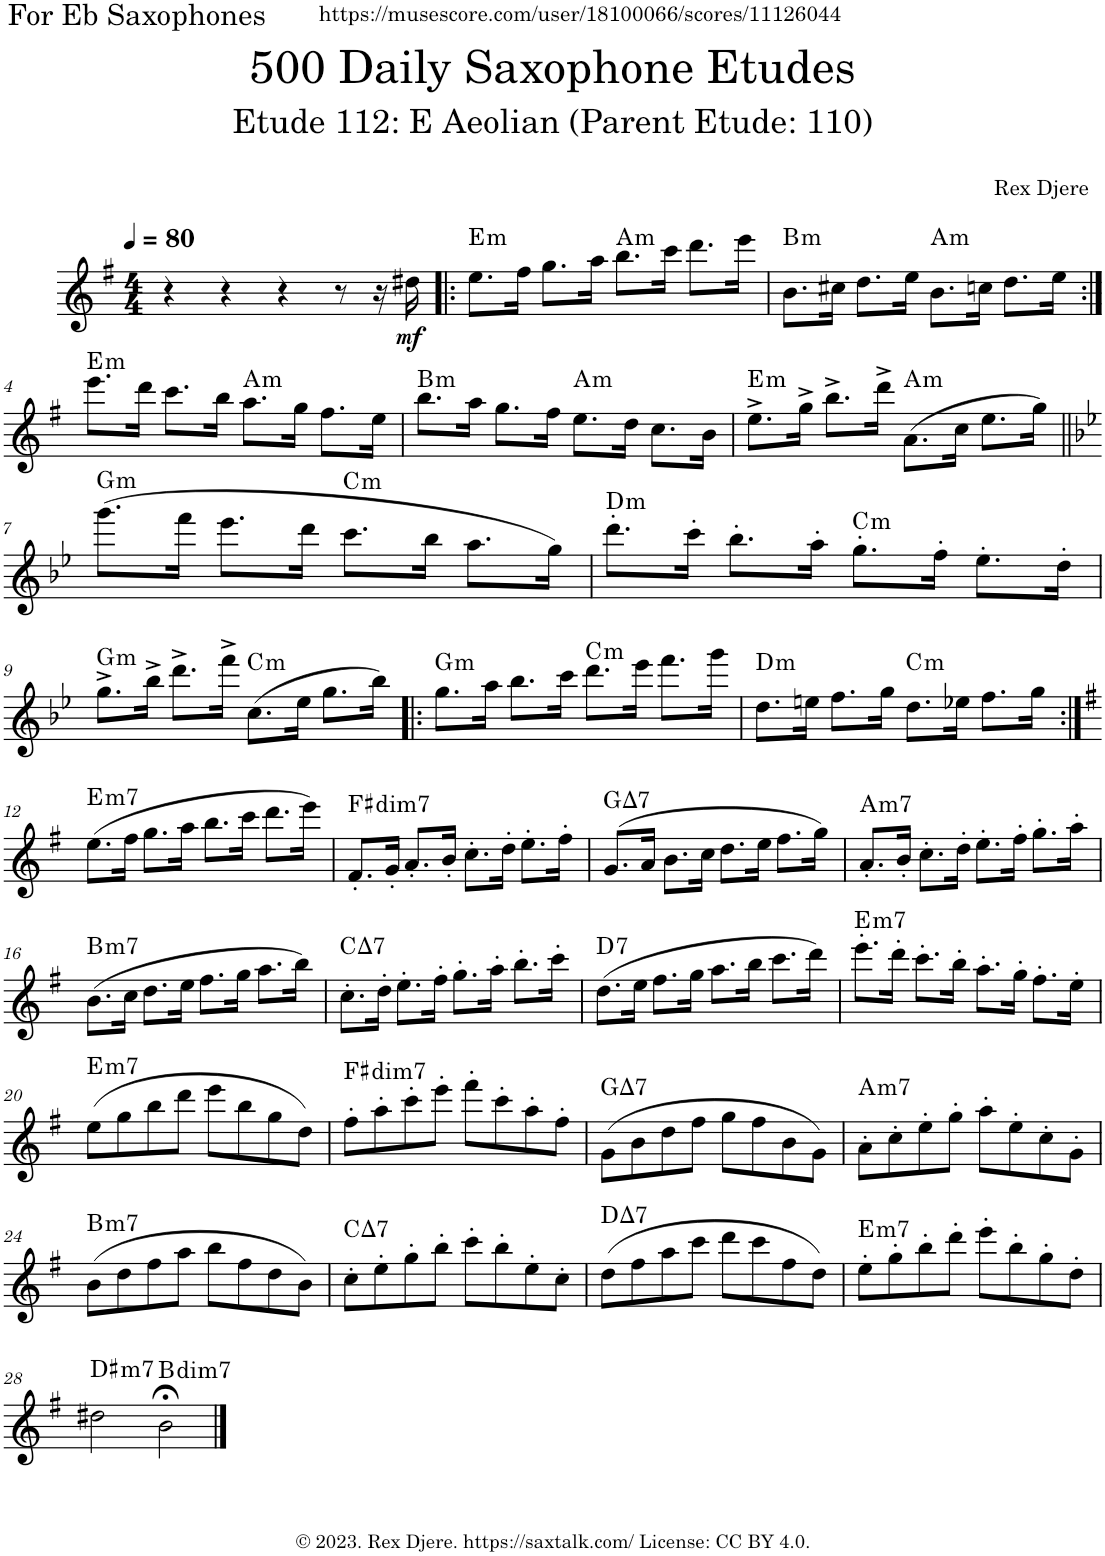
**kern	**dynam	**harte
*part1	*part1	*part1
*staff1	*staff1	*
*I"Alto Saxophone	*	*
*I'A. Sax.	*	*
*clefG2	*	*
*Trd5c9	*	*
*k[f#]	*	*
*M4/4	*	*
*MM80	*	*
=1	=1	=1
4r	.	.
4r	.	.
4r	.	.
8r	.	.
16r	.	.
!	!LO:DY:b	!
16dd#X\	mf	.
=2!|:	=2!|:	=2!|:
!	!	!LO:H:kt=m
8.ee\L	.	E:min
16ff#\Jk	.	.
8.gg\L	.	.
16aa\Jk	.	.
!	!	!LO:H:kt=m
8.bb\L	.	A:min
16ccc\Jk	.	.
8.ddd\L	.	.
16eee\Jk	.	.
=3	=3	=3
!	!	!LO:H:kt=m
8.b\L	.	B:min
16cc#X\Jk	.	.
8.dd\L	.	.
16ee\Jk	.	.
!	!	!LO:H:kt=m
8.b\L	.	A:min
16ccn\Jk	.	.
8.dd\L	.	.
16ee\Jk	.	.
!!LO:LB:g=z
=4:|!	=4:|!	=4:|!
!	!	!LO:H:kt=m
8.eee\L	.	E:min
16ddd\Jk	.	.
8.ccc\L	.	.
16bb\Jk	.	.
!	!	!LO:H:kt=m
8.aa\L	.	A:min
16gg\Jk	.	.
8.ff#\L	.	.
16ee\Jk	.	.
=5	=5	=5
!	!	!LO:H:kt=m
8.bb\L	.	B:min
16aa\Jk	.	.
8.gg\L	.	.
16ff#\Jk	.	.
!	!	!LO:H:kt=m
8.ee\L	.	A:min
16dd\Jk	.	.
8.cc\L	.	.
16b\Jk	.	.
=6	=6	=6
!	!	!LO:H:kt=m
8.ee^\L	.	E:min
16gg^\Jk	.	.
8.bb^\L	.	.
16ddd^\Jk	.	.
!	!	!LO:H:kt=m
(8.a\L	.	A:min
16cc\Jk	.	.
8.ee\L	.	.
16gg\Jk)	.	.
!!LO:LB:g=z
=7||	=7||	=7||
*k[b-e-]	*	*
!	!	!LO:H:kt=m
(8.ggg\L	.	G:min
16fff\Jk	.	.
8.eee-\L	.	.
16ddd\Jk	.	.
!	!	!LO:H:kt=m
8.ccc\L	.	C:min
16bb-\Jk	.	.
8.aa\L	.	.
16gg\Jk)	.	.
=8	=8	=8
!	!	!LO:H:kt=m
8.ddd'\L	.	D:min
16ccc'\Jk	.	.
8.bb-'\L	.	.
16aa'\Jk	.	.
!	!	!LO:H:kt=m
8.gg'\L	.	C:min
16ff'\Jk	.	.
8.ee-'\L	.	.
16dd'\Jk	.	.
!!LO:LB:g=z
=9	=9	=9
!	!	!LO:H:kt=m
8.gg^\L	.	G:min
16bb-^\Jk	.	.
8.ddd^\L	.	.
16fff^\Jk	.	.
!	!	!LO:H:kt=m
(8.cc\L	.	C:min
16ee-\Jk	.	.
8.gg\L	.	.
16bb-\Jk)	.	.
=10!|:	=10!|:	=10!|:
!	!	!LO:H:kt=m
8.gg\L	.	G:min
16aa\Jk	.	.
8.bb-\L	.	.
16ccc\Jk	.	.
!	!	!LO:H:kt=m
8.ddd\L	.	C:min
16eee-\Jk	.	.
8.fff\L	.	.
16ggg\Jk	.	.
=11	=11	=11
!	!	!LO:H:kt=m
8.dd\L	.	D:min
16een\Jk	.	.
8.ff\L	.	.
16gg\Jk	.	.
!	!	!LO:H:kt=m
8.dd\L	.	C:min
16ee-X\Jk	.	.
8.ff\L	.	.
16gg\Jk	.	.
!!LO:LB:g=z
=12:|!	=12:|!	=12:|!
*k[f#]	*	*
!	!	!LO:H:kt=m7
(8.ee\L	.	E:min7
16ff#\Jk	.	.
8.gg\L	.	.
16aa\Jk	.	.
8.bb\L	.	.
16ccc\Jk	.	.
8.ddd\L	.	.
16eee\Jk)	.	.
=13	=13	=13
!	!	!LO:H:kt=dim7
8.f#'/L	.	F#:dim7
16g'/Jk	.	.
8.a'/L	.	.
16b'/Jk	.	.
8.cc'\L	.	.
16dd'\Jk	.	.
8.ee'\L	.	.
16ff#'\Jk	.	.
=14	=14	=14
!	!	!LO:H:kt=7
(8.g/L	.	G:maj7
16a/Jk	.	.
8.b\L	.	.
16cc\Jk	.	.
8.dd\L	.	.
16ee\Jk	.	.
8.ff#\L	.	.
16gg\Jk)	.	.
=15	=15	=15
!	!	!LO:H:kt=m7
8.a'/L	.	A:min7
16b'/Jk	.	.
8.cc'\L	.	.
16dd'\Jk	.	.
8.ee'\L	.	.
16ff#'\Jk	.	.
8.gg'\L	.	.
16aa'\Jk	.	.
!!LO:LB:g=z
=16	=16	=16
!	!	!LO:H:kt=m7
(8.b\L	.	B:min7
16cc\Jk	.	.
8.dd\L	.	.
16ee\Jk	.	.
8.ff#\L	.	.
16gg\Jk	.	.
8.aa\L	.	.
16bb\Jk)	.	.
=17	=17	=17
!	!	!LO:H:kt=7
8.cc'\L	.	C:maj7
16dd'\Jk	.	.
8.ee'\L	.	.
16ff#'\Jk	.	.
8.gg'\L	.	.
16aa'\Jk	.	.
8.bb'\L	.	.
16ccc'\Jk	.	.
=18	=18	=18
!	!	!LO:H:kt=7
(8.dd\L	.	D:7
16ee\Jk	.	.
8.ff#\L	.	.
16gg\Jk	.	.
8.aa\L	.	.
16bb\Jk	.	.
8.ccc\L	.	.
16ddd\Jk)	.	.
=19	=19	=19
!	!	!LO:H:kt=m7
8.eee'\L	.	E:min7
16ddd'\Jk	.	.
8.ccc'\L	.	.
16bb'\Jk	.	.
8.aa'\L	.	.
16gg'\Jk	.	.
8.ff#'\L	.	.
16ee'\Jk	.	.
!!LO:LB:g=z
=20	=20	=20
!	!	!LO:H:kt=m7
(8ee\L	.	E:min7
8gg\	.	.
8bb\	.	.
8ddd\J	.	.
8eee\L	.	.
8bb\	.	.
8gg\	.	.
8dd\J)	.	.
=21	=21	=21
!	!	!LO:H:kt=dim7
8ff#'\L	.	F#:dim7
8aa'\	.	.
8ccc'\	.	.
8eee'\J	.	.
8fff#'\L	.	.
8ccc'\	.	.
8aa'\	.	.
8ff#'\J	.	.
=22	=22	=22
!	!	!LO:H:kt=7
(8g\L	.	G:maj7
8b\	.	.
8dd\	.	.
8ff#\J	.	.
8gg\L	.	.
8ff#\	.	.
8b\	.	.
8g\J)	.	.
=23	=23	=23
!	!	!LO:H:kt=m7
8a'\L	.	A:min7
8cc'\	.	.
8ee'\	.	.
8gg'\J	.	.
8aa'\L	.	.
8ee'\	.	.
8cc'\	.	.
8g'\J	.	.
!!LO:LB:g=z
=24	=24	=24
!	!	!LO:H:kt=m7
(8b\L	.	B:min7
8dd\	.	.
8ff#\	.	.
8aa\J	.	.
8bb\L	.	.
8ff#\	.	.
8dd\	.	.
8b\J)	.	.
=25	=25	=25
!	!	!LO:H:kt=7
8cc'\L	.	C:maj7
8ee'\	.	.
8gg'\	.	.
8bb'\J	.	.
8ccc'\L	.	.
8bb'\	.	.
8ee'\	.	.
8cc'\J	.	.
=26	=26	=26
!	!	!LO:H:kt=7
(8dd\L	.	D:maj7
8ff#\	.	.
8aa\	.	.
8ccc\J	.	.
8ddd\L	.	.
8ccc\	.	.
8ff#\	.	.
8dd\J)	.	.
=27	=27	=27
!	!	!LO:H:kt=m7
8ee'\L	.	E:min7
8gg'\	.	.
8bb'\	.	.
8ddd'\J	.	.
8eee'\L	.	.
8bb'\	.	.
8gg'\	.	.
8dd'\J	.	.
!!LO:LB:g=z
=28	=28	=28
!	!	!LO:H:kt=m7
2dd#X\	.	D#:min7
!	!	!LO:H:kt=dim7
2b;<\	.	B:dim7
==	==	==
*-	*-	*-
